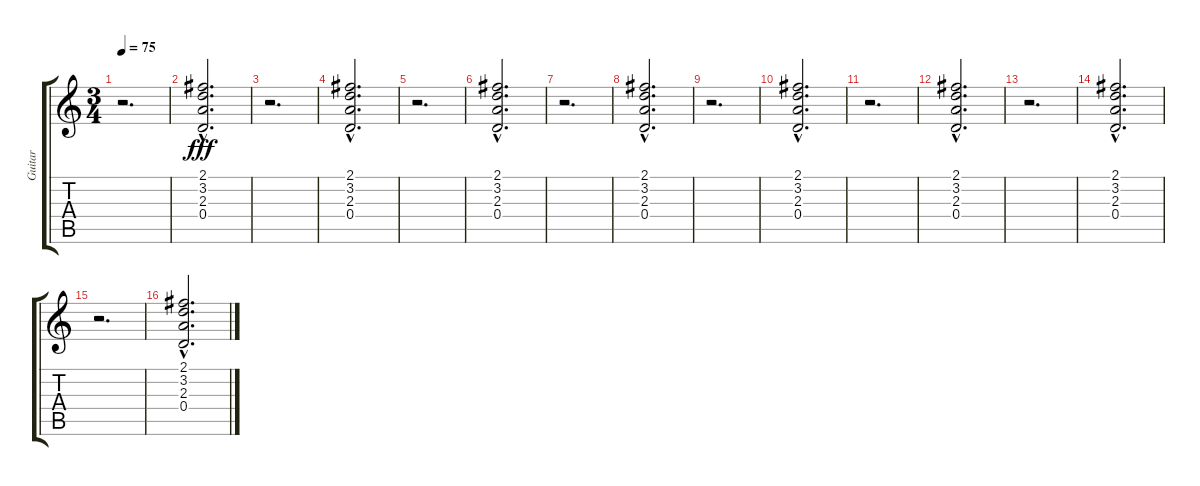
\track ("Guitar" "Guitar") {instrument electricguitarclean}
\staff {score tabs}
\tuning (E4 B3 G3 D3 A2 E2) {hide}
\ts (3 4)
\tempo 75
\clef g2
\ks c
r.2{d dy fff} |
(2.1{hac} 3.2{hac} 2.3{hac} 0.4{hac}).2{d} |
r.2{d} |
(2.1{hac} 3.2{hac} 2.3{hac} 0.4{hac}).2{d} |
r.2{d} |
(2.1{hac} 3.2{hac} 2.3{hac} 0.4{hac}).2{d} |
r.2{d} |
(2.1{hac} 3.2{hac} 2.3{hac} 0.4{hac}).2{d} |
r.2{d} |
(2.1{hac} 3.2{hac} 2.3{hac} 0.4{hac}).2{d} |
r.2{d} |
(2.1{hac} 3.2{hac} 2.3{hac} 0.4{hac}).2{d} |
r.2{d} |
(2.1{hac} 3.2{hac} 2.3{hac} 0.4{hac}).2{d} |
r.2{d} |
(2.1{hac} 3.2{hac} 2.3{hac} 0.4{hac}).2{d}
